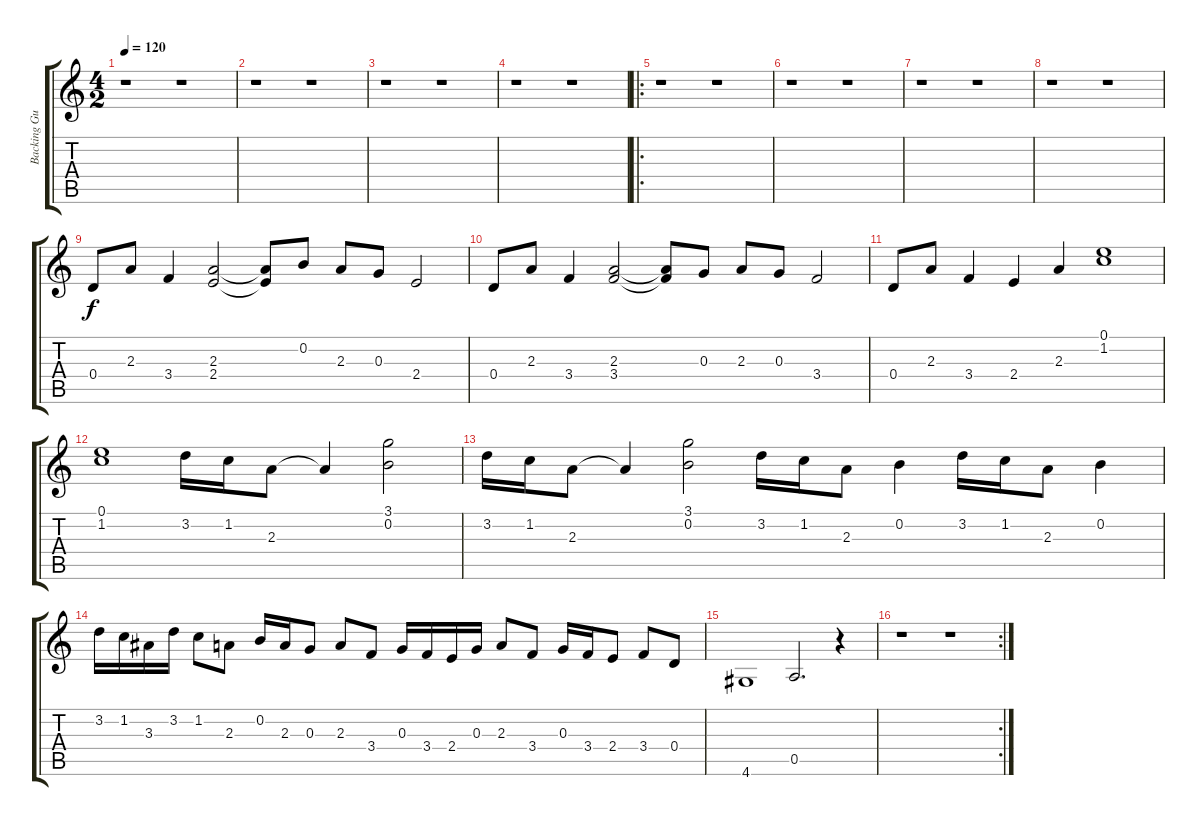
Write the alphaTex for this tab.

\track ("Backing Guitar" "Backing Gu") {instrument acousticguitarnylon}
\staff {score tabs}
\tuning (E4 B3 G3 D3 A2 E2) {hide}
\ts (4 2)
\tempo 120
\clef g2
\ks c
r.1{dy f instrument acousticguitarnylon} r.1 |
r.1 r.1 |
r.1 r.1 |
r.1 r.1 |
\ro
r.1 r.1 |
r.1 r.1 |
r.1 r.1 |
r.1 r.1 |
0.4.8 2.3.8 3.4.4 (2.3 2.4).2 (2.3{t} 2.4{t}).8 0.2.8 2.3.8 0.3.8 2.4.2 |
0.4.8 2.3.8 3.4.4 (2.3 3.4).2 (2.3{t} 3.4{t}).8 0.3.8 2.3.8 0.3.8 3.4.2 |
0.4.8 2.3.8 3.4.4 2.4.4 2.3.4 (0.1 1.2).1 |
(0.1 1.2).1 3.2.16 1.2.16 2.3.8 2.3{t}.4 (3.1 0.2).2 |
3.2.16 1.2.16 2.3.8 2.3{t}.4 (3.1 0.2).2 3.2.16 1.2.16 2.3.8 0.2.4 3.2.16 1.2.16 2.3.8 0.2.4 |
3.2.16 1.2.16 3.3.16 3.2.16 1.2.8 2.3.8 0.2.16 2.3.16 0.3.8 2.3.8 3.4.8 0.3.16 3.4.16 2.4.16 0.3.16 2.3.8 3.4.8 0.3.16 3.4.16 2.4.8 3.4.8 0.4.8 |
4.6.1 0.5.2{d} r.4 |
\rc 2
r.1 r.1
